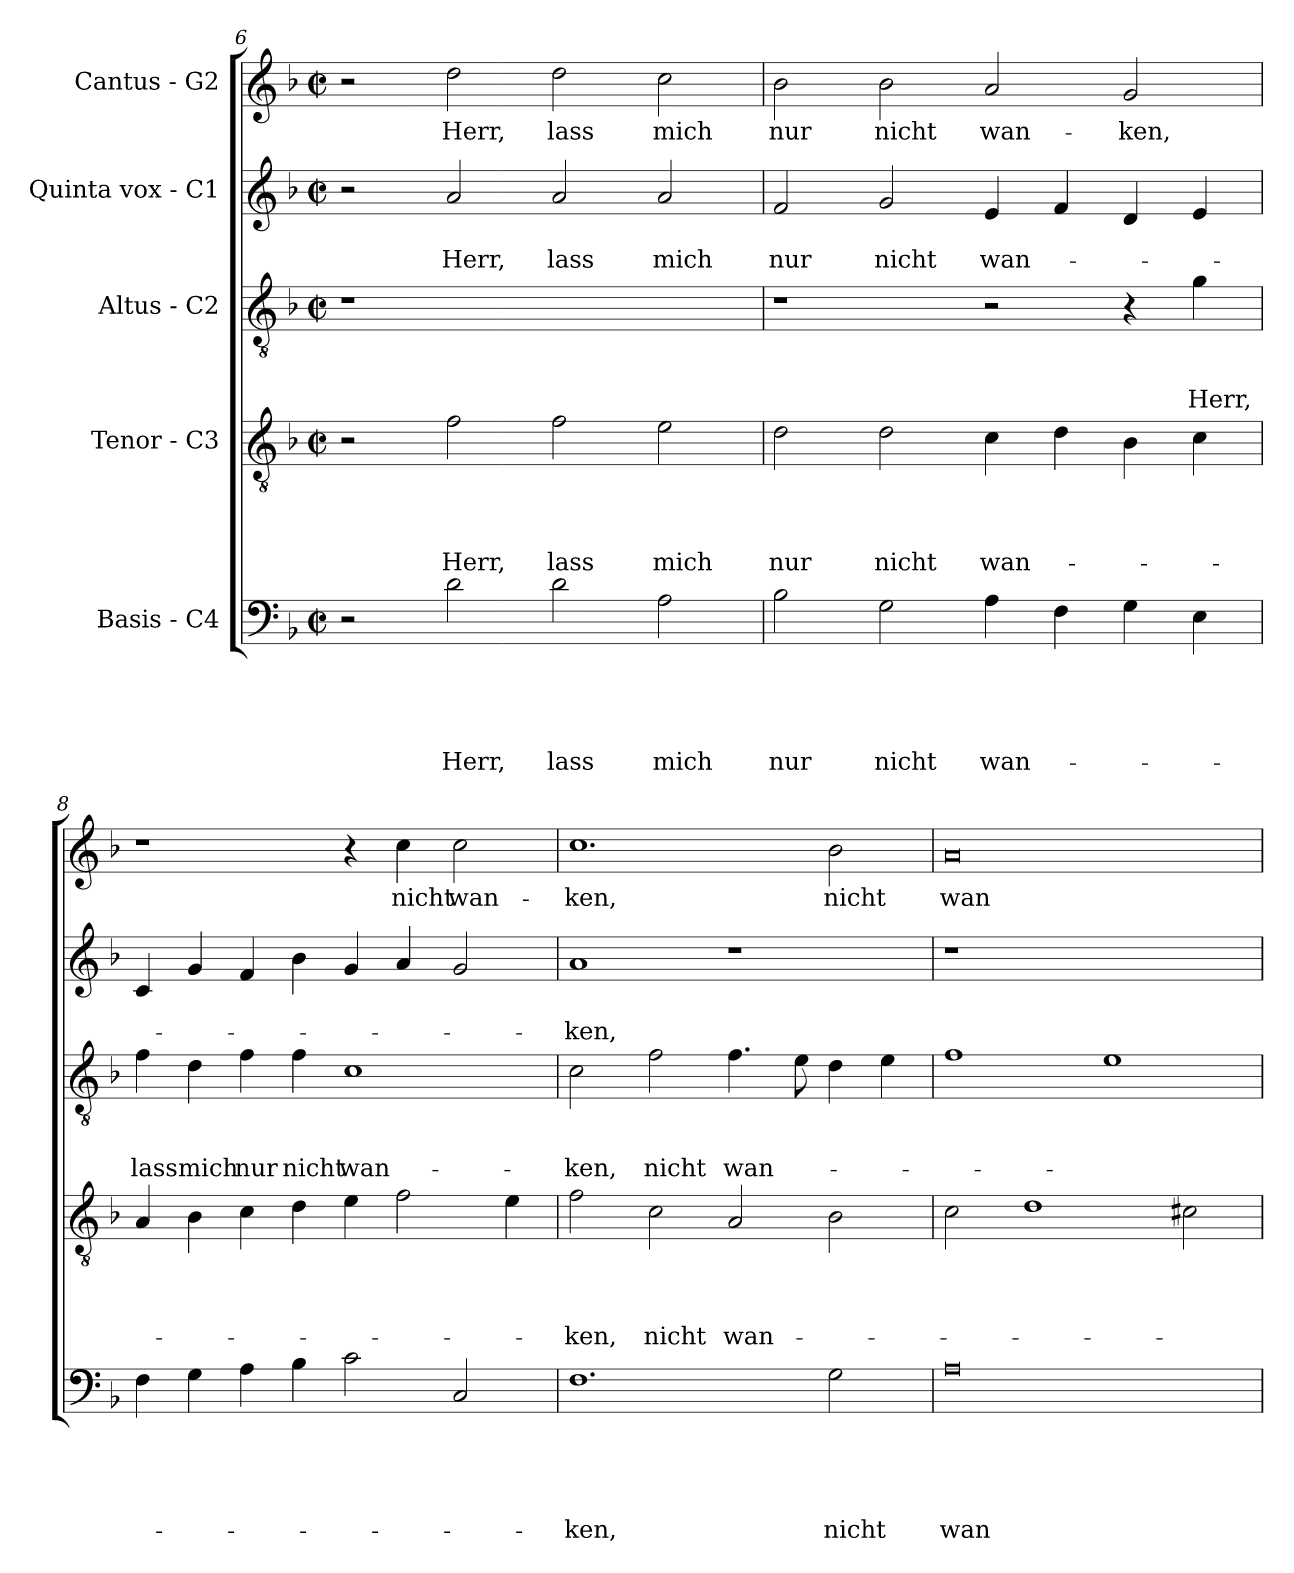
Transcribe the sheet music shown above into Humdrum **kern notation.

**kern	**text	**text	**text	**text	**text	**kern	**text	**text	**text	**text	**kern	**text	**text	**text	**kern	**text	**text	**kern	**text
*part5	*part5	*part5	*part5	*part5	*part5	*part4	*part4	*part4	*part4	*part4	*part3	*part3	*part3	*part3	*part2	*part2	*part2	*part1	*part1
*staff5	*staff5	*staff5	*staff5	*staff5	*staff5	*staff4	*staff4	*staff4	*staff4	*staff4	*staff3	*staff3	*staff3	*staff3	*staff2	*staff2	*staff2	*staff1	*staff1
*I"Basis - C4	*	*	*	*	*	*I"Tenor - C3	*	*	*	*	*I"Altus - C2	*	*	*	*I"Quinta vox - C1	*	*	*I"Cantus - G2	*
!!LO:LB:g=z
*clefF4	*	*	*	*	*	*clefGv2	*	*	*	*	*clefGv2	*	*	*	*clefG2	*	*	*clefG2	*
*k[b-]	*	*	*	*	*	*k[b-]	*	*	*	*	*k[b-]	*	*	*	*k[b-]	*	*	*k[b-]	*
*F:	*	*	*	*	*	*F:	*	*	*	*	*F:	*	*	*	*F:	*	*	*F:	*
*M2/2	*	*	*	*	*	*M2/2	*	*	*	*	*M2/2	*	*	*	*M2/2	*	*	*M2/2	*
*met(c|)	*	*	*	*	*	*met(c|)	*	*	*	*	*met(c|)	*	*	*	*met(c|)	*	*	*met(c|)	*
=6	=6	=6	=6	=6	=6	=6	=6	=6	=6	=6	=6	=6	=6	=6	=6	=6	=6	=6	=6
2r	.	.	.	.	.	2r	.	.	.	.	1r	.	.	.	2r	.	.	2r	.
!	!	!	!	!	!LO:LY:b	!	!	!	!	!LO:LY:b	!	!	!	!	!	!	!LO:LY:b	!	!LO:LY:b
2d\	.	.	.	.	Herr,	2f\	.	.	.	Herr,	.	.	.	.	2a/	.	Herr,	2dd\	Herr,
!	!	!	!	!	!LO:LY:b	!	!	!	!	!LO:LY:b	!	!	!	!	!	!	!LO:LY:b	!	!LO:LY:b
2d\	.	.	.	.	lass	2f\	.	.	.	lass	1ryy	.	.	.	2a/	.	lass	2dd\	lass
!	!	!	!	!	!LO:LY:b	!	!	!	!	!LO:LY:b	!	!	!	!	!	!	!LO:LY:b	!	!LO:LY:b
2A\	.	.	.	.	mich	2e\	.	.	.	mich	.	.	.	.	2a/	.	mich	2cc\	mich
=7	=7	=7	=7	=7	=7	=7	=7	=7	=7	=7	=7	=7	=7	=7	=7	=7	=7	=7	=7
!	!	!	!	!	!LO:LY:b	!	!	!	!	!LO:LY:b	!	!	!	!	!	!	!LO:LY:b	!	!LO:LY:b
2B-\	.	.	.	.	nur	2d\	.	.	.	nur	1r	.	.	.	2f/	.	nur	2b-\	nur
!	!	!	!	!	!LO:LY:b	!	!	!	!	!LO:LY:b	!	!	!	!	!	!	!LO:LY:b	!	!LO:LY:b
2G\	.	.	.	.	nicht	2d\	.	.	.	nicht	.	.	.	.	2g/	.	nicht	2b-\	nicht
!	!	!	!	!	!LO:LY:b	!	!	!	!	!LO:LY:b	!	!	!	!	!	!	!LO:LY:b	!	!LO:LY:b
4A\	.	.	.	.	wan-	4c\	.	.	.	wan-	2r	.	.	.	4e/	.	wan-	2a/	wan-
4F\	.	.	.	.	.	4d\	.	.	.	.	.	.	.	.	4f/	.	.	.	.
!	!	!	!	!	!	!	!	!	!	!	!	!	!	!	!	!	!	!	!LO:LY:b
4G\	.	.	.	.	.	4B-\	.	.	.	.	4r	.	.	.	4d/	.	.	2g/	-ken,
!	!	!	!	!	!	!	!	!	!	!	!	!	!	!LO:LY:b	!	!	!	!	!
4E\	.	.	.	.	.	4c\	.	.	.	.	4g\	.	.	Herr,	4e/	.	.	.	.
=8	=8	=8	=8	=8	=8	=8	=8	=8	=8	=8	=8	=8	=8	=8	=8	=8	=8	=8	=8
!	!	!	!	!	!	!	!	!	!	!	!	!	!	!LO:LY:b	!	!	!	!	!
4F\	.	.	.	.	.	4A/	.	.	.	.	4f\	.	.	lass	4c/	.	.	1r	.
!	!	!	!	!	!	!	!	!	!	!	!	!	!	!LO:LY:b	!	!	!	!	!
4G\	.	.	.	.	.	4B-\	.	.	.	.	4d\	.	.	mich	4g/	.	.	.	.
!	!	!	!	!	!	!	!	!	!	!	!	!	!	!LO:LY:b	!	!	!	!	!
4A\	.	.	.	.	.	4c\	.	.	.	.	4f\	.	.	nur	4f/	.	.	.	.
!	!	!	!	!	!	!	!	!	!	!	!	!	!	!LO:LY:b	!	!	!	!	!
4B-\	.	.	.	.	.	4d\	.	.	.	.	4f\	.	.	nicht	4b-\	.	.	.	.
!	!	!	!	!	!	!	!	!	!	!	!	!	!	!LO:LY:b	!	!	!	!	!
2c\	.	.	.	.	.	4e\	.	.	.	.	1c	.	.	wan-	4g/	.	.	4r	.
!	!	!	!	!	!	!	!	!	!	!	!	!	!	!	!	!	!	!	!LO:LY:b
.	.	.	.	.	.	2f\	.	.	.	.	.	.	.	.	4a/	.	.	4cc\	nicht
!	!	!	!	!	!	!	!	!	!	!	!	!	!	!	!	!	!	!	!LO:LY:b
2C/	.	.	.	.	.	.	.	.	.	.	.	.	.	.	2g/	.	.	2cc\	wan-
.	.	.	.	.	.	4e\	.	.	.	.	.	.	.	.	.	.	.	.	.
=9	=9	=9	=9	=9	=9	=9	=9	=9	=9	=9	=9	=9	=9	=9	=9	=9	=9	=9	=9
!	!	!	!	!	!LO:LY:b	!	!	!	!	!LO:LY:b	!	!	!	!LO:LY:b	!	!	!LO:LY:b	!	!LO:LY:b
1.F	.	.	.	.	-ken,	2f\	.	.	.	-ken,	2c\	.	.	-ken,	1a	.	-ken,	1.cc	-ken,
!	!	!	!	!	!	!	!	!	!	!LO:LY:b	!	!	!	!LO:LY:b	!	!	!	!	!
.	.	.	.	.	.	2c\	.	.	.	nicht	2f\	.	.	nicht	.	.	.	.	.
!	!	!	!	!	!	!	!	!	!	!LO:LY:b	!	!	!	!LO:LY:b	!	!	!	!	!
.	.	.	.	.	.	2A/	.	.	.	wan-	4.f\	.	.	wan-	1r	.	.	.	.
.	.	.	.	.	.	.	.	.	.	.	8e\	.	.	.	.	.	.	.	.
!	!	!	!	!	!LO:LY:b	!	!	!	!	!	!	!	!	!	!	!	!	!	!LO:LY:b
2G\	.	.	.	.	nicht	2B-\	.	.	.	.	4d\	.	.	.	.	.	.	2b-\	nicht
.	.	.	.	.	.	.	.	.	.	.	4e\	.	.	.	.	.	.	.	.
=10	=10	=10	=10	=10	=10	=10	=10	=10	=10	=10	=10	=10	=10	=10	=10	=10	=10	=10	=10
!	!	!	!	!	!LO:LY:b	!	!	!	!	!	!	!	!	!	!	!	!	!	!LO:LY:b
0A	.	.	.	.	wan-	2c\	.	.	.	.	1f	.	.	.	1r	.	.	0a	wan-
.	.	.	.	.	.	1d	.	.	.	.	.	.	.	.	.	.	.	.	.
.	.	.	.	.	.	.	.	.	.	.	1e	.	.	.	1ryy	.	.	.	.
.	.	.	.	.	.	2c#X\	.	.	.	.	.	.	.	.	.	.	.	.	.
=	=	=	=	=	=	=	=	=	=	=	=	=	=	=	=	=	=	=	=
*-	*-	*-	*-	*-	*-	*-	*-	*-	*-	*-	*-	*-	*-	*-	*-	*-	*-	*-	*-
